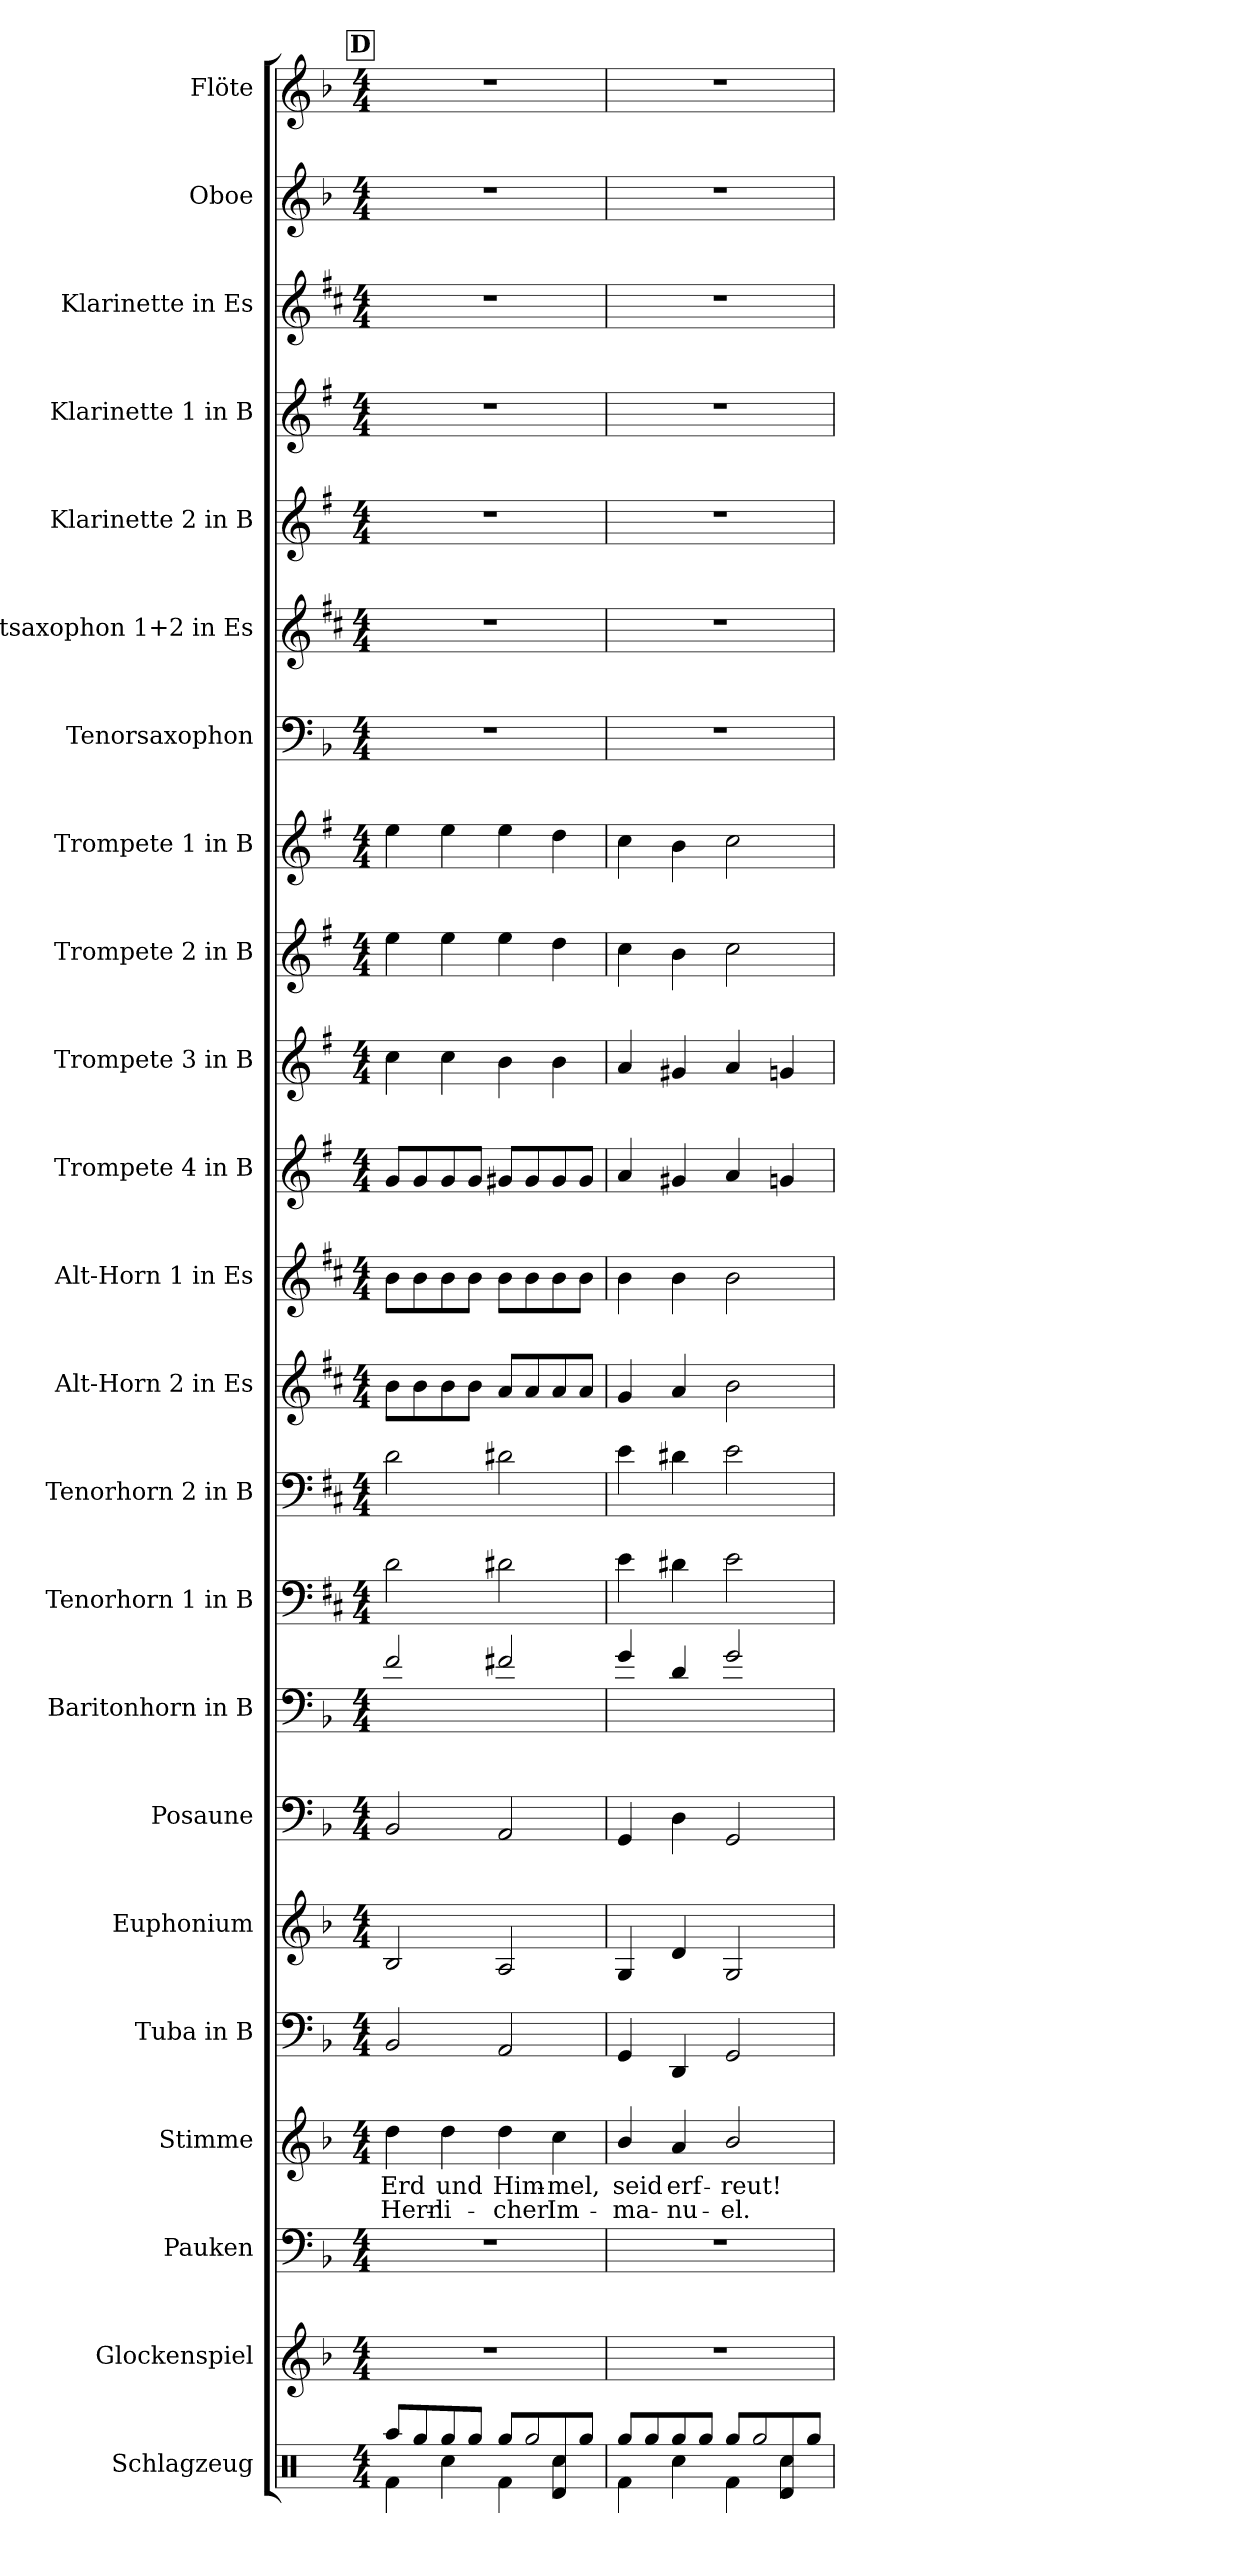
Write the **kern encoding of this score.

**kern	**kern	**kern	**kern	**text	**text	**kern	**kern	**kern	**kern	**kern	**kern	**kern	**kern	**kern	**kern	**kern	**kern	**kern	**kern	**kern	**kern	**kern	**kern	**kern
*part23	*part22	*part21	*part20	*part20	*part20	*part19	*part18	*part17	*part16	*part15	*part14	*part13	*part12	*part11	*part10	*part9	*part8	*part7	*part6	*part5	*part4	*part3	*part2	*part1
*staff23	*staff22	*staff21	*staff20	*staff20	*staff20	*staff19	*staff18	*staff17	*staff16	*staff15	*staff14	*staff13	*staff12	*staff11	*staff10	*staff9	*staff8	*staff7	*staff6	*staff5	*staff4	*staff3	*staff2	*staff1
*I"Schlagzeug	*I"Glockenspiel	*I"Pauken	*I"Stimme	*	*	*I"Tuba in B	*I"Euphonium	*I"Posaune	*I"Baritonhorn in B	*I"Tenorhorn  1 in B	*I"Tenorhorn 2 in B	*I"Alt-Horn 2 in Es	*I"Alt-Horn 1 in Es	*I"Trompete 4 in B	*I"Trompete 3 in B	*I"Trompete 2  in B	*I"Trompete 1 in B	*I"Tenorsaxophon	*I"Altsaxophon 1+2 in Es	*I"Klarinette 2  in B	*I"Klarinette 1 in B	*I"Klarinette in Es	*I"Oboe	*I"Flöte
!!LO:PB:g=z
*clefX	*clefG2	*clefF4	*clefG2	*	*	*clefF4	*clefG2	*clefF4	*clefF4	*clefF4	*clefF4	*clefG2	*clefG2	*clefG2	*clefG2	*clefG2	*clefG2	*clefF4	*clefG2	*clefG2	*clefG2	*clefG2	*clefG2	*clefG2
*	*ITrd-14c-24	*	*	*	*	*	*ITrd8c14	*	*ITrd8c14	*ITrd5c9	*ITrd5c9	*ITrd5c9	*ITrd5c9	*ITrd1c2	*ITrd1c2	*ITrd1c2	*ITrd1c2	*ITrd8c14	*ITrd5c9	*ITrd1c2	*ITrd1c2	*ITrd-2c-3	*	*
*k[]	*k[b-]	*k[b-]	*k[b-]	*	*	*k[b-]	*k[b-]	*k[b-]	*k[b-]	*k[b-]	*k[b-]	*k[b-]	*k[b-]	*k[b-]	*k[b-]	*k[b-]	*k[b-]	*k[b-]	*k[b-]	*k[b-]	*k[b-]	*k[b-]	*k[b-]	*k[b-]
*C:	*F:	*F:	*F:	*	*	*F:	*F:	*F:	*F:	*F:	*F:	*F:	*F:	*F:	*F:	*F:	*F:	*F:	*F:	*F:	*F:	*F:	*F:	*F:
*M4/4	*M4/4	*M4/4	*M4/4	*	*	*M4/4	*M4/4	*M4/4	*M4/4	*M4/4	*M4/4	*M4/4	*M4/4	*M4/4	*M4/4	*M4/4	*M4/4	*M4/4	*M4/4	*M4/4	*M4/4	*M4/4	*M4/4	*M4/4
!!LO:REH:place=s1:B:color=#000000:enc=box:fs=14.284:t=D
=17	=17	=17	=17	=17	=17	=17	=17	=17	=17	=17	=17	=17	=17	=17	=17	=17	=17	=17	=17	=17	=17	=17	=17	=17
*^	*	*	*	*	*	*	*	*	*	*	*	*	*	*	*	*	*	*	*	*	*	*	*	*
!	!	!	!	!	!LO:LY:b:color=#000000	!LO:LY:b:color=#000000	!	!	!	!	!	!	!	!	!	!	!	!	!	!	!	!	!	!	!
8Raai/L	4Rfi\	1r	1r	4ddi\	Erd	Herr-	2BB-i/	2BB-i/	2BB-i/	2Fi/	2Fi\	2Fi\	8di\L	8di\L	8fi/L	4b-i\	4ddi\	4ddi\	1r	1r	1r	1r	1r	1r	1r
8Rggi/	.	.	.	.	.	.	.	.	.	.	.	.	8di\	8di\	8fi/	.	.	.	.	.	.	.	.	.	.
!	!	!	!	!	!LO:LY:b:color=#000000	!LO:LY:b:color=#000000	!	!	!	!	!	!	!	!	!	!	!	!	!	!	!	!	!	!	!
8Rggi/	4Rcci\	.	.	4ddi\	und	-li-	.	.	.	.	.	.	8di\	8di\	8fi/	4b-i\	4ddi\	4ddi\	.	.	.	.	.	.	.
8Rggi/J	.	.	.	.	.	.	.	.	.	.	.	.	8di\J	8di\J	8fi/J	.	.	.	.	.	.	.	.	.	.
!	!	!	!	!	!LO:LY:b:color=#000000	!LO:LY:b:color=#000000	!	!	!	!	!	!	!	!	!	!	!	!	!	!	!	!	!	!	!
8Rggi/L	4Rfi\	.	.	4ddi\	Him-	-cher	2AAi/	2AAi/	2AAi/	2F#Xi/	2F#Xi\	2F#Xi\	8ci/L	8di\L	8f#Xi/L	4ai\	4ddi\	4ddi\	.	.	.	.	.	.	.
!LO:N:head=open	!	!	!	!	!	!	!	!	!	!	!	!	!	!	!	!	!	!	!	!	!	!	!	!	!
8Rggi/	.	.	.	.	.	.	.	.	.	.	.	.	8ci/	8di\	8f#i/	.	.	.	.	.	.	.	.	.	.
!	!	!	!	!	!LO:LY:b:color=#000000	!LO:LY:b:color=#000000	!	!	!	!	!	!	!	!	!	!	!	!	!	!	!	!	!	!	!
8Rdi/	4Rcci\	.	.	4cci\	-mel,	Im-	.	.	.	.	.	.	8ci/	8di\	8f#i/	4ai\	4cci\	4cci\	.	.	.	.	.	.	.
8Rggi/J	.	.	.	.	.	.	.	.	.	.	.	.	8ci/J	8di\J	8f#i/J	.	.	.	.	.	.	.	.	.	.
=18	=18	=18	=18	=18	=18	=18	=18	=18	=18	=18	=18	=18	=18	=18	=18	=18	=18	=18	=18	=18	=18	=18	=18	=18	=18
!	!	!	!	!	!LO:LY:b:color=#000000	!LO:LY:b:color=#000000	!	!	!	!	!	!	!	!	!	!	!	!	!	!	!	!	!	!	!
8Rggi/L	4Rfi\	1r	1r	4b-i/	seid	-ma-	4GGi/	4GGi/	4GGi/	4Gi/	4Gi\	4Gi\	4B-i/	4di\	4gi/	4gi/	4b-i\	4b-i\	1r	1r	1r	1r	1r	1r	1r
8Rggi/	.	.	.	.	.	.	.	.	.	.	.	.	.	.	.	.	.	.	.	.	.	.	.	.	.
!	!	!	!	!	!LO:LY:b:color=#000000	!LO:LY:b:color=#000000	!	!	!	!	!	!	!	!	!	!	!	!	!	!	!	!	!	!	!
8Rggi/	4Rcci\	.	.	4ai/	erf-	-nu-	4DDi/	4Di/	4Di\	4Di/	4F#Xi\	4F#Xi\	4ci/	4di\	4f#Xi/	4f#Xi/	4ai\	4ai\	.	.	.	.	.	.	.
8Rggi/J	.	.	.	.	.	.	.	.	.	.	.	.	.	.	.	.	.	.	.	.	.	.	.	.	.
!	!	!	!	!	!LO:LY:b:color=#000000	!LO:LY:b:color=#000000	!	!	!	!	!	!	!	!	!	!	!	!	!	!	!	!	!	!	!
8Rggi/L	4Rfi\	.	.	2b-i/	-reut!	-el.	2GGi/	2GGi/	2GGi/	2Gi/	2Gi\	2Gi\	2di\	2di\	4gi/	4gi/	2b-i\	2b-i\	.	.	.	.	.	.	.
!LO:N:head=open	!	!	!	!	!	!	!	!	!	!	!	!	!	!	!	!	!	!	!	!	!	!	!	!	!
8Rggi/	.	.	.	.	.	.	.	.	.	.	.	.	.	.	.	.	.	.	.	.	.	.	.	.	.
8Rdi/	4Rcci\	.	.	.	.	.	.	.	.	.	.	.	.	.	4fni/	4fni/	.	.	.	.	.	.	.	.	.
8Rggi/J	.	.	.	.	.	.	.	.	.	.	.	.	.	.	.	.	.	.	.	.	.	.	.	.	.
*v	*v	*	*	*	*	*	*	*	*	*	*	*	*	*	*	*	*	*	*	*	*	*	*	*	*
=	=	=	=	=	=	=	=	=	=	=	=	=	=	=	=	=	=	=	=	=	=	=	=	=
*-	*-	*-	*-	*-	*-	*-	*-	*-	*-	*-	*-	*-	*-	*-	*-	*-	*-	*-	*-	*-	*-	*-	*-	*-
